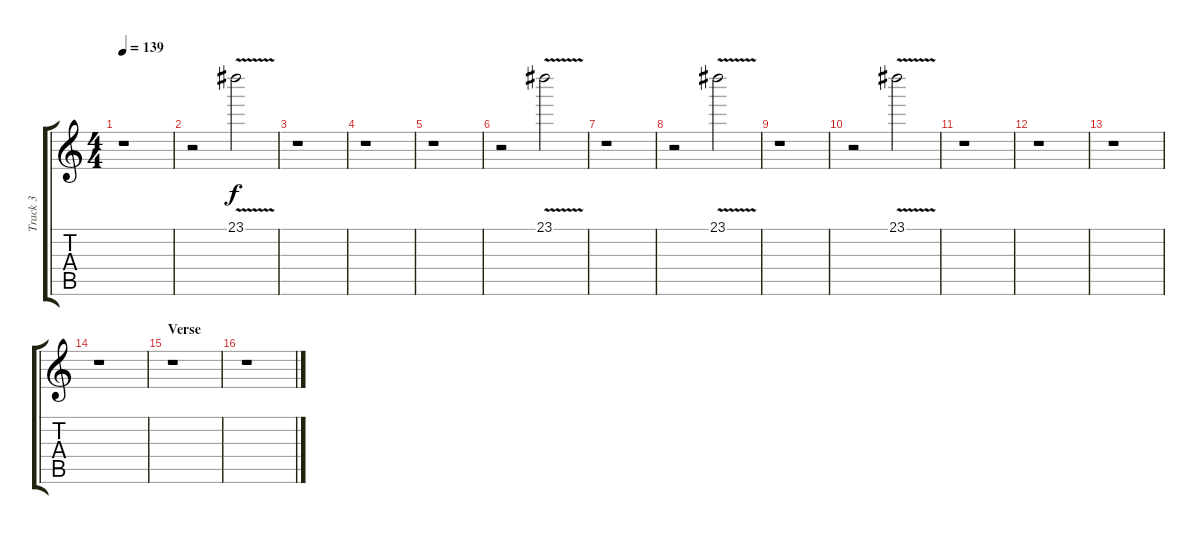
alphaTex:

\track ("Track 3" "Track 3") {instrument overdrivenguitar}
\staff {score tabs}
\tuning (E4 B3 G3 D3 A2 E2) {hide}
\ts (4 4)
\tempo 139
\clef g2
\ks c
r.1{dy f} |
r.2 23.1{v}.2 |
r.1 |
r.1 |
r.1 |
r.2 23.1{v}.2 |
r.1 |
r.2 23.1{v}.2 |
r.1 |
r.2 23.1{v}.2 |
r.1 |
r.1 |
r.1 |
r.1 |
\section ("" "Verse")
r.1 |
r.1
